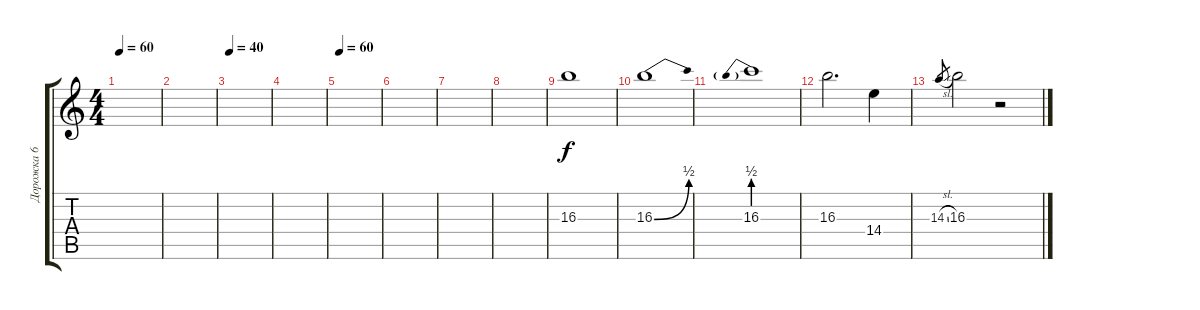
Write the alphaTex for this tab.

\track ("Дорожка 6" "Дорожка 6") {instrument overdrivenguitar}
\staff {score tabs}
\tuning (E4 B3 G3 D3 A2 E2) {hide}
\ts (4 4)
\tempo 60
\clef g2
\ks c
|
|
\tempo 40
|
|
\tempo 60
|
|
|
|
16.3.1 |
16.3{be (bend 0 0 60 2)}.1 |
16.3{be (prebend 0 2 60 2)}.1 |
16.3.2{d} 14.4.4 |
14.3{sl}.8{gr} 16.3.2 r.2
